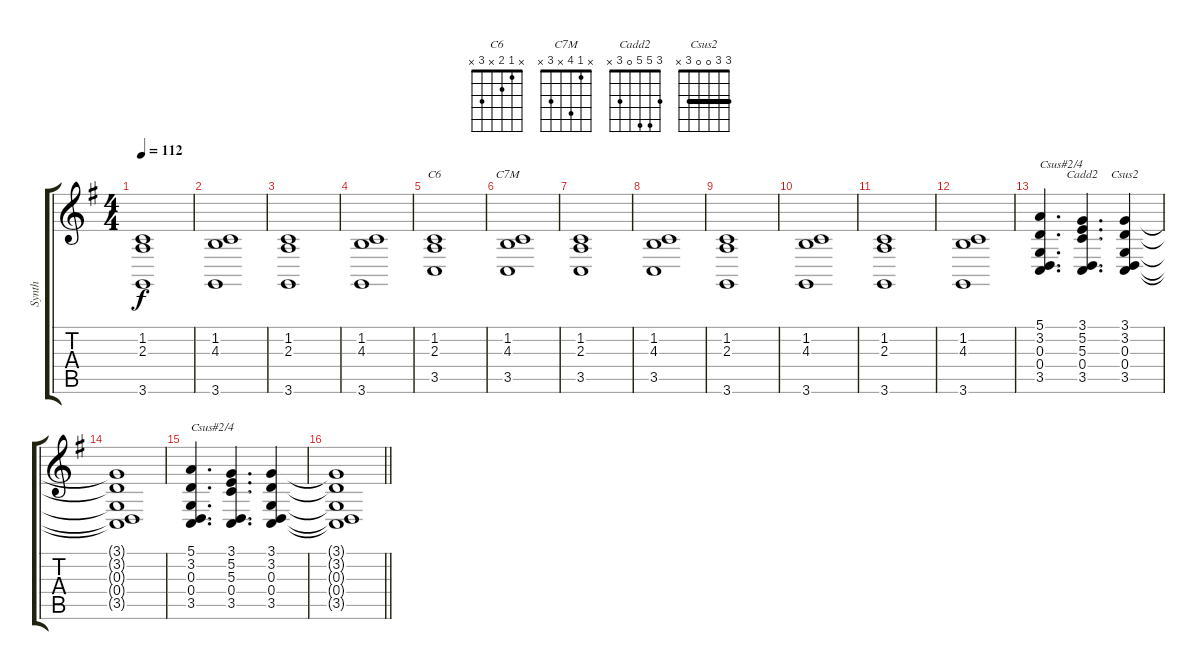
\track ("Synth" "Synth") {instrument lead6voice}
\staff {score tabs}
\tuning (E4 B3 G3 D3 A2 E2) {hide}
\chord ("C6" x 1 2 x 3 x)
\chord ("C7M" x 1 4 x 3 x)
\chord ("Cadd2" 3 5 5 0 3 x)
\chord ("Csus2" 3 3 0 0 3 x) {barre 3}
\ts (4 4)
\tempo 112
\clef g2
\ks g
(1.2 2.3 3.6).1{dy f} |
(1.2 4.3 3.6).1 |
(1.2 2.3 3.6).1 |
(1.2 4.3 3.6).1 |
(1.2 2.3 3.5).1{ch "C6"} |
(1.2 4.3 3.5).1{ch "C7M"} |
(1.2 2.3 3.5).1 |
(1.2 4.3 3.5).1 |
(1.2 2.3 3.6).1 |
(1.2 4.3 3.6).1 |
(1.2 2.3 3.6).1 |
(1.2 4.3 3.6).1 |
(5.1 3.2 0.3 0.4 3.5).4{d txt "Csus#2/4"} (3.1 5.2 5.3 0.4 3.5).4{d ch "Cadd2"} (3.1 3.2 0.3 0.4 3.5).4{ch "Csus2"} |
(3.1{t} 3.2{t} 0.3{t} 0.4{t} 3.5{t}).1 |
(5.1 3.2 0.3 0.4 3.5).4{d txt "Csus#2/4"} (3.1 5.2 5.3 0.4 3.5).4{d} (3.1 3.2 0.3 0.4 3.5).4 |
\barLineRight lightlight
(3.1{t} 3.2{t} 0.3{t} 0.4{t} 3.5{t}).1
